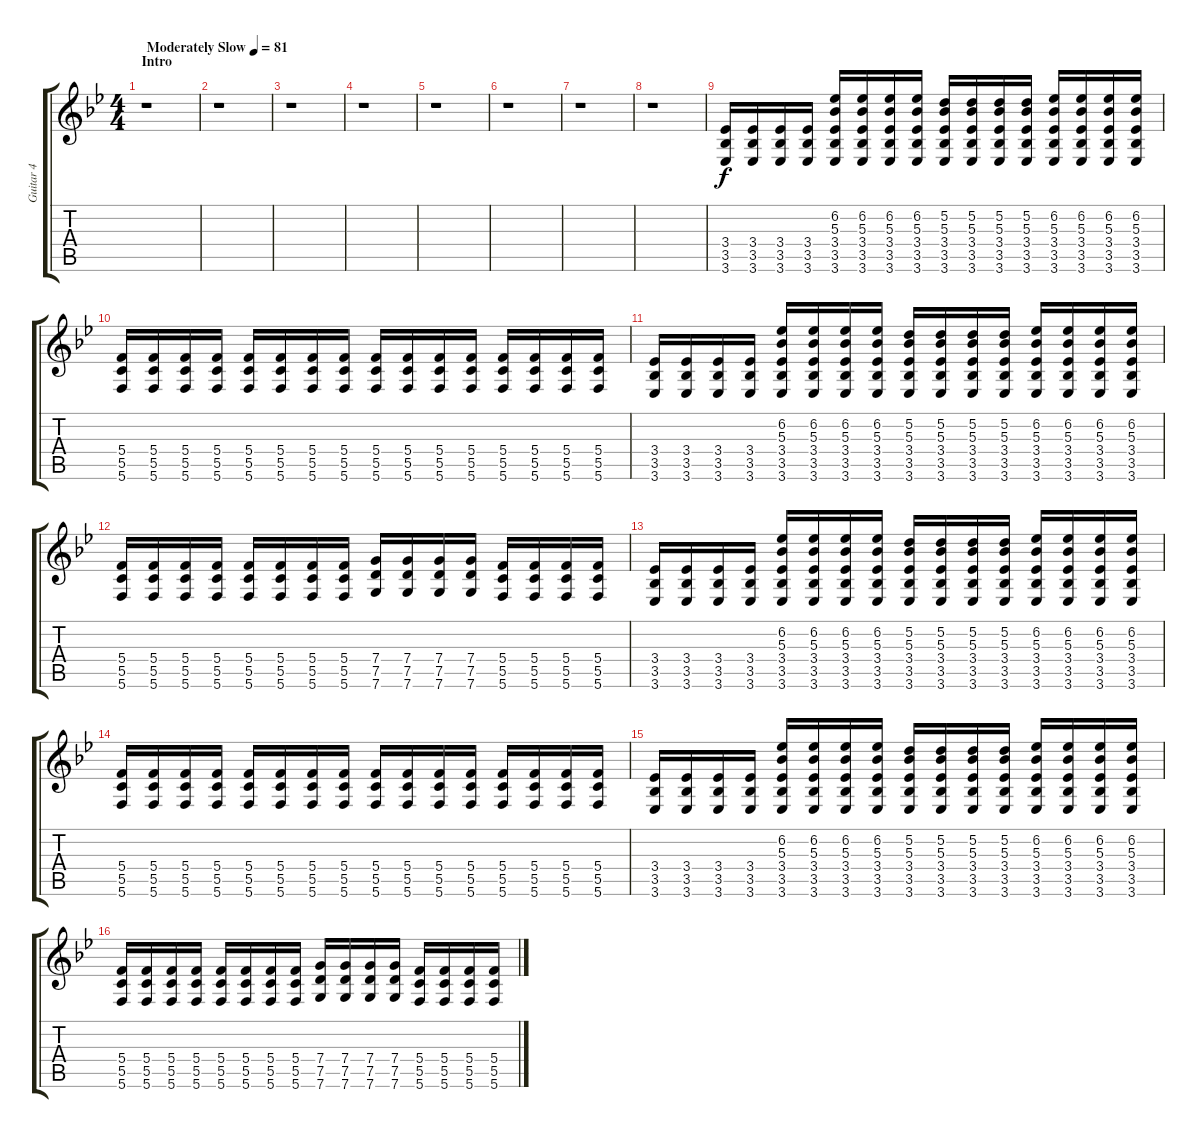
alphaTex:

\track ("Guitar 4" "Guitar 4") {instrument distortionguitar}
\staff {score tabs}
\tuning (D4 A3 F3 C3 G2 C2) {hide}
\ts (4 4)
\section ("" "Intro")
\tempo (81 "Moderately Slow")
\clef g2
\ks gminor
r.1{dy f instrument distortionguitar} |
r.1 |
r.1 |
r.1 |
r.1 |
r.1 |
r.1 |
r.1 |
(3.4 3.5 3.6).16 (3.4 3.5 3.6).16 (3.4 3.5 3.6).16 (3.4 3.5 3.6).16 (6.2 5.3 3.4 3.5 3.6).16 (6.2 5.3 3.4 3.5 3.6).16 (6.2 5.3 3.4 3.5 3.6).16 (6.2 5.3 3.4 3.5 3.6).16 (5.2 5.3 3.4 3.5 3.6).16 (5.2 5.3 3.4 3.5 3.6).16 (5.2 5.3 3.4 3.5 3.6).16 (5.2 5.3 3.4 3.5 3.6).16 (6.2 5.3 3.4 3.5 3.6).16 (6.2 5.3 3.4 3.5 3.6).16 (6.2 5.3 3.4 3.5 3.6).16 (6.2 5.3 3.4 3.5 3.6).16 |
(5.4 5.5 5.6).16 (5.4 5.5 5.6).16 (5.4 5.5 5.6).16 (5.4 5.5 5.6).16 (5.4 5.5 5.6).16 (5.4 5.5 5.6).16 (5.4 5.5 5.6).16 (5.4 5.5 5.6).16 (5.4 5.5 5.6).16 (5.4 5.5 5.6).16 (5.4 5.5 5.6).16 (5.4 5.5 5.6).16 (5.4 5.5 5.6).16 (5.4 5.5 5.6).16 (5.4 5.5 5.6).16 (5.4 5.5 5.6).16 |
(3.4 3.5 3.6).16 (3.4 3.5 3.6).16 (3.4 3.5 3.6).16 (3.4 3.5 3.6).16 (6.2 5.3 3.4 3.5 3.6).16 (6.2 5.3 3.4 3.5 3.6).16 (6.2 5.3 3.4 3.5 3.6).16 (6.2 5.3 3.4 3.5 3.6).16 (5.2 5.3 3.4 3.5 3.6).16 (5.2 5.3 3.4 3.5 3.6).16 (5.2 5.3 3.4 3.5 3.6).16 (5.2 5.3 3.4 3.5 3.6).16 (6.2 5.3 3.4 3.5 3.6).16 (6.2 5.3 3.4 3.5 3.6).16 (6.2 5.3 3.4 3.5 3.6).16 (6.2 5.3 3.4 3.5 3.6).16 |
(5.4 5.5 5.6).16 (5.4 5.5 5.6).16 (5.4 5.5 5.6).16 (5.4 5.5 5.6).16 (5.4 5.5 5.6).16 (5.4 5.5 5.6).16 (5.4 5.5 5.6).16 (5.4 5.5 5.6).16 (7.4 7.5 7.6).16 (7.4 7.5 7.6).16 (7.4 7.5 7.6).16 (7.4 7.5 7.6).16 (5.4 5.5 5.6).16 (5.4 5.5 5.6).16 (5.4 5.5 5.6).16 (5.4 5.5 5.6).16 |
(3.4 3.5 3.6).16 (3.4 3.5 3.6).16 (3.4 3.5 3.6).16 (3.4 3.5 3.6).16 (6.2 5.3 3.4 3.5 3.6).16 (6.2 5.3 3.4 3.5 3.6).16 (6.2 5.3 3.4 3.5 3.6).16 (6.2 5.3 3.4 3.5 3.6).16 (5.2 5.3 3.4 3.5 3.6).16 (5.2 5.3 3.4 3.5 3.6).16 (5.2 5.3 3.4 3.5 3.6).16 (5.2 5.3 3.4 3.5 3.6).16 (6.2 5.3 3.4 3.5 3.6).16 (6.2 5.3 3.4 3.5 3.6).16 (6.2 5.3 3.4 3.5 3.6).16 (6.2 5.3 3.4 3.5 3.6).16 |
(5.4 5.5 5.6).16 (5.4 5.5 5.6).16 (5.4 5.5 5.6).16 (5.4 5.5 5.6).16 (5.4 5.5 5.6).16 (5.4 5.5 5.6).16 (5.4 5.5 5.6).16 (5.4 5.5 5.6).16 (5.4 5.5 5.6).16 (5.4 5.5 5.6).16 (5.4 5.5 5.6).16 (5.4 5.5 5.6).16 (5.4 5.5 5.6).16 (5.4 5.5 5.6).16 (5.4 5.5 5.6).16 (5.4 5.5 5.6).16 |
(3.4 3.5 3.6).16 (3.4 3.5 3.6).16 (3.4 3.5 3.6).16 (3.4 3.5 3.6).16 (6.2 5.3 3.4 3.5 3.6).16 (6.2 5.3 3.4 3.5 3.6).16 (6.2 5.3 3.4 3.5 3.6).16 (6.2 5.3 3.4 3.5 3.6).16 (5.2 5.3 3.4 3.5 3.6).16 (5.2 5.3 3.4 3.5 3.6).16 (5.2 5.3 3.4 3.5 3.6).16 (5.2 5.3 3.4 3.5 3.6).16 (6.2 5.3 3.4 3.5 3.6).16 (6.2 5.3 3.4 3.5 3.6).16 (6.2 5.3 3.4 3.5 3.6).16 (6.2 5.3 3.4 3.5 3.6).16 |
(5.4 5.5 5.6).16 (5.4 5.5 5.6).16 (5.4 5.5 5.6).16 (5.4 5.5 5.6).16 (5.4 5.5 5.6).16 (5.4 5.5 5.6).16 (5.4 5.5 5.6).16 (5.4 5.5 5.6).16 (7.4 7.5 7.6).16 (7.4 7.5 7.6).16 (7.4 7.5 7.6).16 (7.4 7.5 7.6).16 (5.4 5.5 5.6).16 (5.4 5.5 5.6).16 (5.4 5.5 5.6).16 (5.4 5.5 5.6).16
